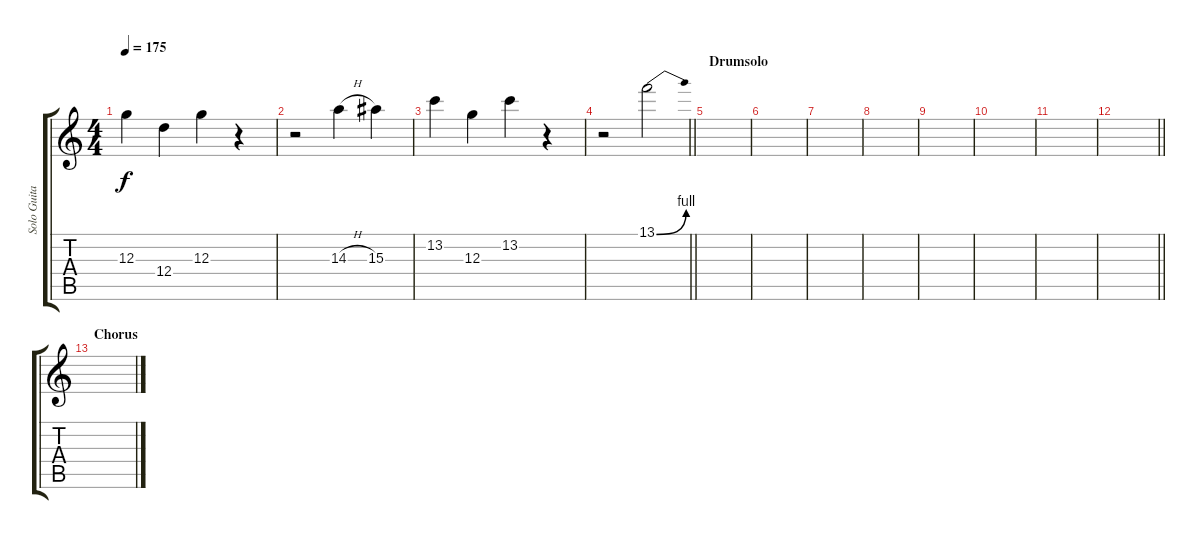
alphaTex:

\track ("Solo Guitar" "Solo Guita") {instrument distortionguitar}
\staff {score tabs}
\tuning (E4 B3 G3 D3 A2 E2) {hide}
\ts (4 4)
\tempo 175
\clef g2
\ks c
12.3.4{dy f} 12.4.4 12.3.4 r.4 |
r.2 14.3{h}.4 15.3.4 |
13.2.4 12.3.4 13.2.4 r.4 |
\barLineRight lightlight
r.2 13.1{be (bend 0 0 60 4)}.2 |
\section ("" "Drumsolo")
|
|
|
|
|
|
|
\barLineRight lightlight
|
\section ("" "Chorus")
